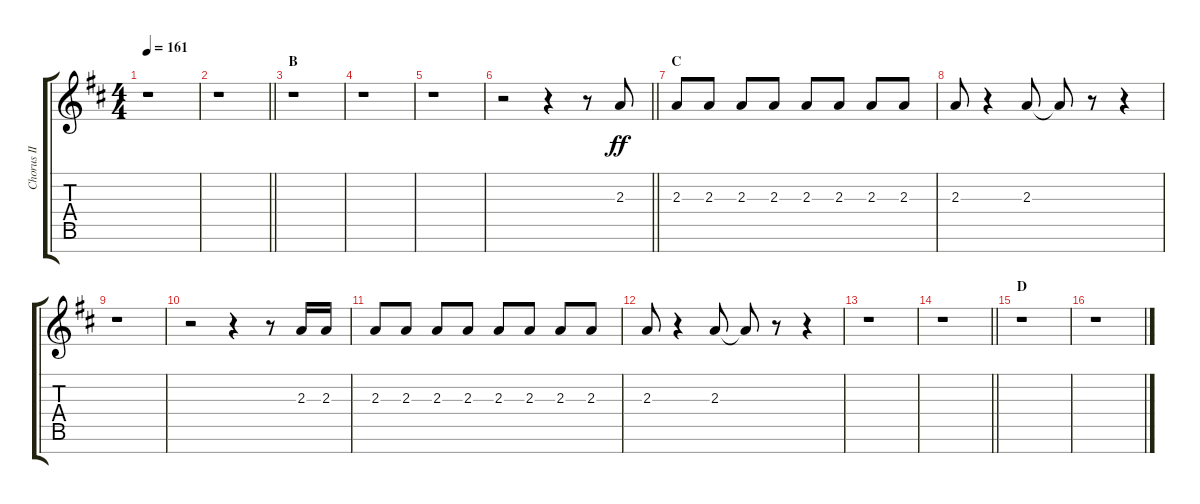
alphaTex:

\track ("Chorus II" "Chorus II") {instrument voiceoohs}
\staff {score tabs}
\tuning (E5 B4 G4 D4 A3 E3 B2) {hide}
\ts (4 4)
\tempo 161
\clef g2
\ks d
r.1{dy ff} |
\barLineRight lightlight
r.1 |
\section ("" "B")
r.1 |
r.1 |
r.1 |
\barLineRight lightlight
r.2 r.4 r.8 2.3.8 |
\section ("" "C")
2.3.8 2.3.8 2.3.8 2.3.8 2.3.8 2.3.8 2.3.8 2.3.8 |
2.3.8 r.4 2.3.8 2.3{t}.8 r.8 r.4 |
r.1 |
r.2 r.4 r.8 2.3.16 2.3.16 |
2.3.8 2.3.8 2.3.8 2.3.8 2.3.8 2.3.8 2.3.8 2.3.8 |
2.3.8 r.4 2.3.8 2.3{t}.8 r.8 r.4 |
r.1 |
\barLineRight lightlight
r.1 |
\section ("" "D")
r.1 |
r.1
